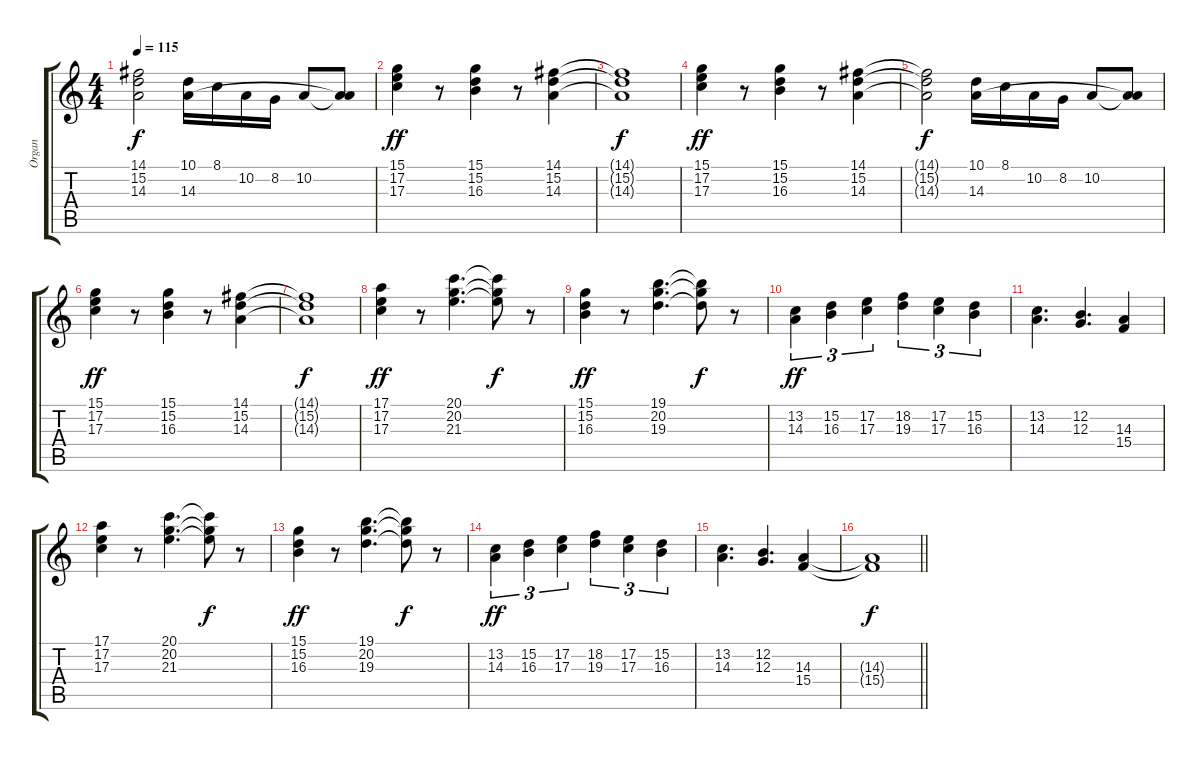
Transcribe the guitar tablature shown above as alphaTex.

\track ("Organ" "Organ") {instrument rockorgan}
\staff {score tabs}
\tuning (E4 B3 G3 D3 A2 E2) {hide}
\ts (4 4)
\tempo 115
\clef g2
\ks c
(14.1{t} 15.2{t} 14.3{t}).2{dy f} (10.1 14.3).16 8.1.16 10.2.16 8.2.16 10.2.8 (10.2{t} 14.3{t}).8 |
(15.1 17.2 17.3).4{dy ff} r.8 (15.1 15.2 16.3).4 r.8 (14.1 15.2 14.3).4 |
(14.1{t} 15.2{t} 14.3{t}).1{dy f} |
(15.1 17.2 17.3).4{dy ff} r.8 (15.1 15.2 16.3).4 r.8 (14.1 15.2 14.3).4 |
(14.1{t} 15.2{t} 14.3{t}).2{dy f} (10.1 14.3).16 8.1.16 10.2.16 8.2.16 10.2.8 (10.2{t} 14.3{t}).8 |
(15.1 17.2 17.3).4{dy ff} r.8 (15.1 15.2 16.3).4 r.8 (14.1 15.2 14.3).4 |
(14.1{t} 15.2{t} 14.3{t}).1{dy f} |
(17.1 17.2 17.3).4{dy ff volume 7} r.8 (20.1 20.2 21.3).4{d} (20.1{t} 20.2{t} 21.3{t}).8{dy f} r.8 |
(15.1 15.2 16.3).4{dy ff volume 7} r.8 (19.1 20.2 19.3).4{d} (19.1{t} 20.2{t} 19.3{t}).8{dy f} r.8 |
(13.2 14.3).4{tu (3 2) dy ff volume 7} (15.2 16.3).4{tu (3 2)} (17.2 17.3).4{tu (3 2)} (18.2 19.3).4{tu (3 2)} (17.2 17.3).4{tu (3 2)} (15.2 16.3).4{tu (3 2)} |
(13.2 14.3).4{d volume 7} (12.2 12.3).4{d} (14.3 15.4).4 |
(17.1 17.2 17.3).4{volume 7} r.8 (20.1 20.2 21.3).4{d} (20.1{t} 20.2{t} 21.3{t}).8{dy f} r.8 |
(15.1 15.2 16.3).4{dy ff volume 7} r.8 (19.1 20.2 19.3).4{d} (19.1{t} 20.2{t} 19.3{t}).8{dy f} r.8 |
(13.2 14.3).4{tu (3 2) dy ff volume 7} (15.2 16.3).4{tu (3 2)} (17.2 17.3).4{tu (3 2)} (18.2 19.3).4{tu (3 2)} (17.2 17.3).4{tu (3 2)} (15.2 16.3).4{tu (3 2)} |
(13.2 14.3).4{d volume 7} (12.2 12.3).4{d} (14.3 15.4).4 |
\barLineRight lightlight
(14.3{t} 15.4{t}).1{dy f}
